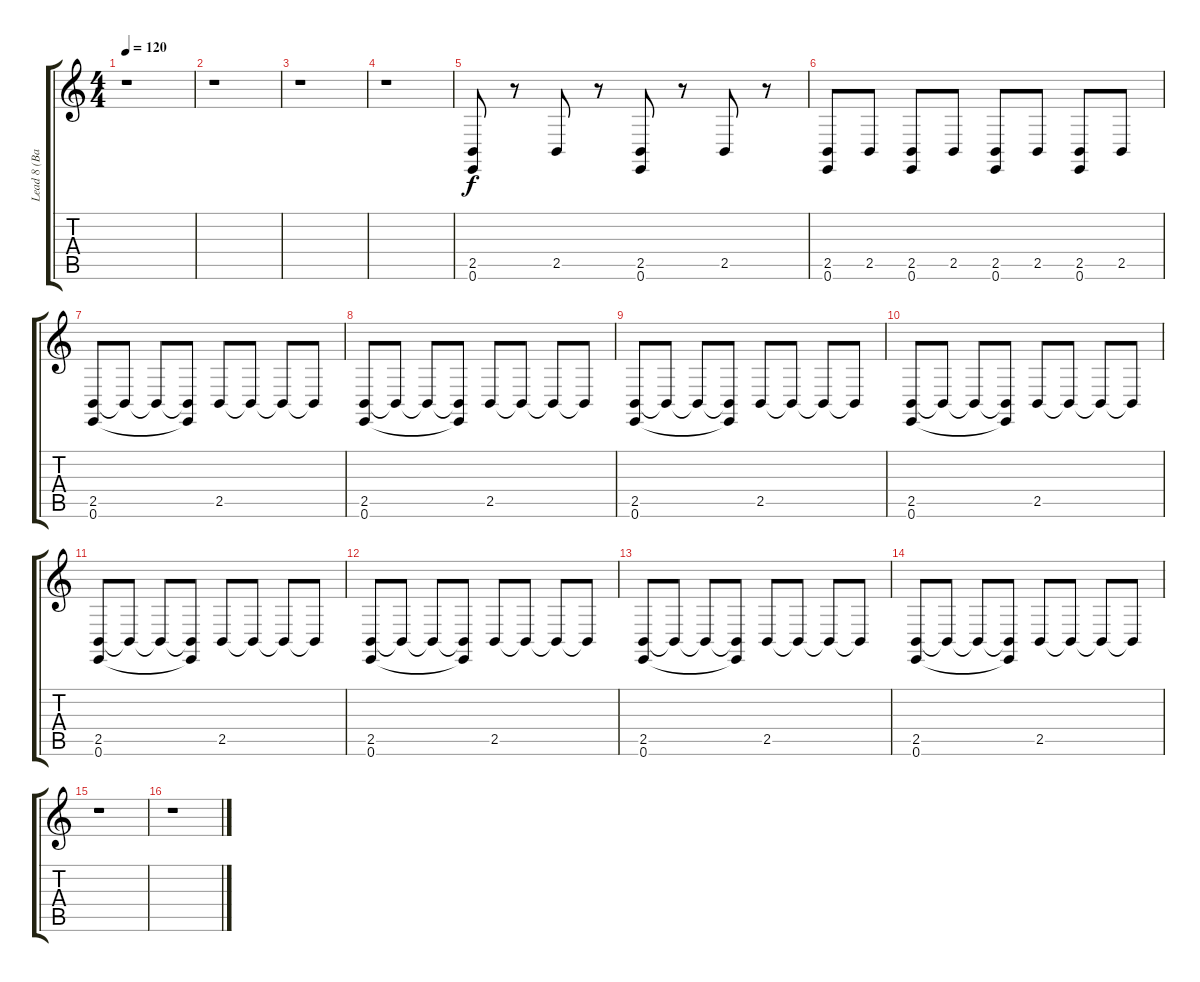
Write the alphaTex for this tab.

\track ("Lead 8 (Bass + Lead)" "Lead 8 (Ba") {instrument lead8bassandlead}
\staff {score tabs}
\tuning (E4 B3 G3 D3 A2 E2) {hide}
\ts (4 4)
\tempo 120
\clef g2
\ks c
r.1{dy f} |
r.1 |
r.1 |
r.1 |
(2.5 0.6).8{volume 14} r.8 2.5.8 r.8 (2.5 0.6).8 r.8 2.5.8 r.8 |
(2.5 0.6).8 2.5.8 (2.5 0.6).8 2.5.8 (2.5 0.6).8 2.5.8 (2.5 0.6).8 2.5.8 |
(2.5 0.6).8{volume 12} 2.5{t}.8 2.5{t}.8 (2.5{t} 0.6{t}).8 2.5.8 2.5{t}.8 2.5{t}.8 2.5{t}.8 |
(2.5 0.6).8 2.5{t}.8 2.5{t}.8 (2.5{t} 0.6{t}).8 2.5.8 2.5{t}.8 2.5{t}.8 2.5{t}.8 |
(2.5 0.6).8 2.5{t}.8 2.5{t}.8 (2.5{t} 0.6{t}).8 2.5.8 2.5{t}.8 2.5{t}.8 2.5{t}.8 |
(2.5 0.6).8 2.5{t}.8 2.5{t}.8 (2.5{t} 0.6{t}).8 2.5.8 2.5{t}.8 2.5{t}.8 2.5{t}.8 |
(2.5 0.6).8{volume 10} 2.5{t}.8 2.5{t}.8 (2.5{t} 0.6{t}).8 2.5.8 2.5{t}.8 2.5{t}.8 2.5{t}.8 |
(2.5 0.6).8 2.5{t}.8 2.5{t}.8 (2.5{t} 0.6{t}).8 2.5.8 2.5{t}.8 2.5{t}.8 2.5{t}.8 |
(2.5 0.6).8 2.5{t}.8 2.5{t}.8 (2.5{t} 0.6{t}).8 2.5.8 2.5{t}.8 2.5{t}.8 2.5{t}.8 |
(2.5 0.6).8 2.5{t}.8 2.5{t}.8 (2.5{t} 0.6{t}).8 2.5.8 2.5{t}.8 2.5{t}.8 2.5{t}.8 |
r.1 |
r.1
